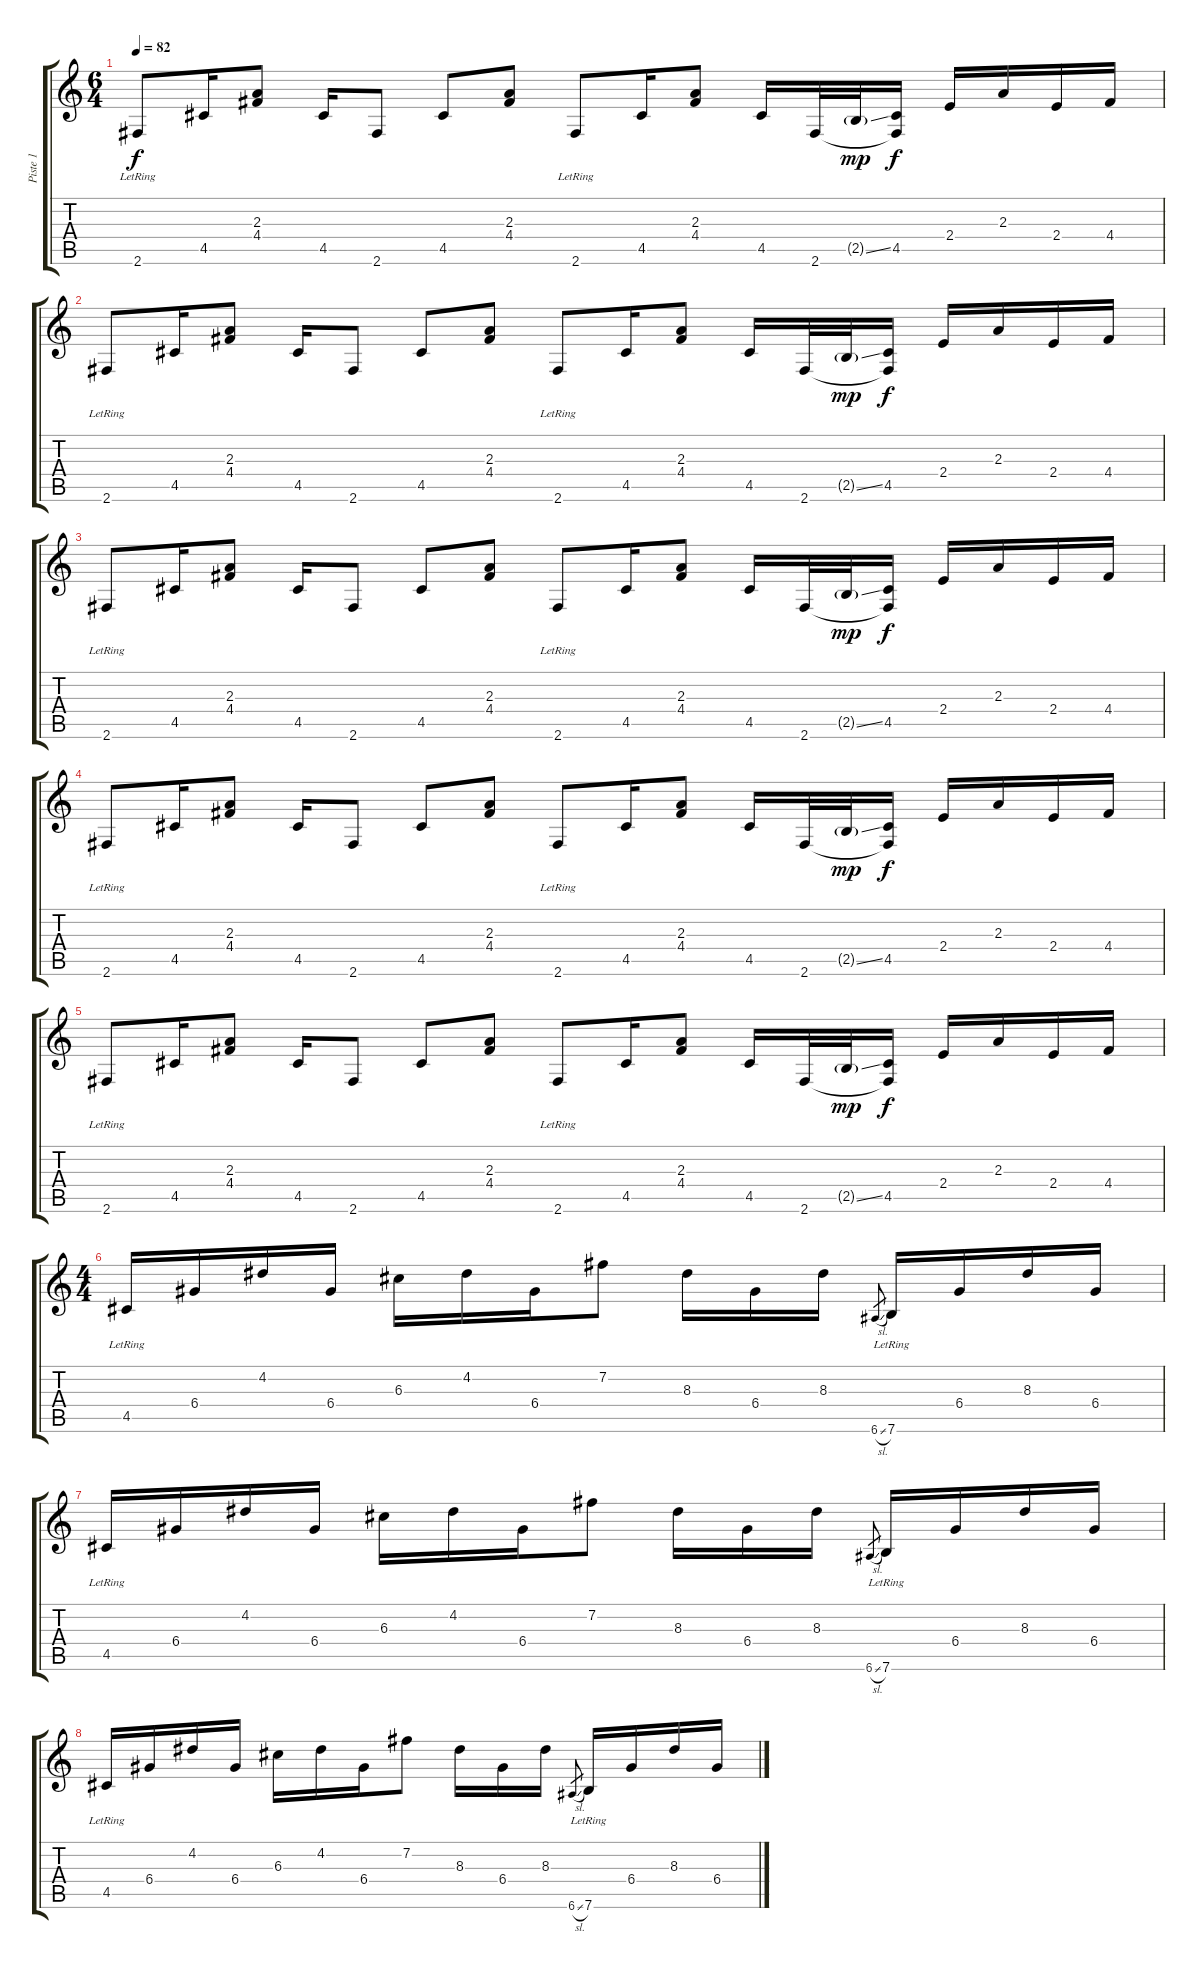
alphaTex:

\track ("Piste 1" "Piste 1") {instrument acousticguitarsteel}
\staff {score tabs}
\tuning (E4 B3 G3 D3 A2 E2) {hide}
\ts (6 4)
\tempo 82
\clef g2
\ks c
2.6{lr}.8{dy f} 4.5.16 (2.3 4.4).8 4.5.16 2.6.8 4.5.8 (2.3 4.4).8 2.6{lr}.8 4.5.16 (2.3 4.4).8 4.5.16 2.6.32 2.5{ss g}.32{dy mp} (4.5 2.6{t}).16{dy f} 2.4.16 2.3.16 2.4.16 4.4.16 |
2.6{lr}.8 4.5.16 (2.3 4.4).8 4.5.16 2.6.8 4.5.8 (2.3 4.4).8 2.6{lr}.8 4.5.16 (2.3 4.4).8 4.5.16 2.6.32 2.5{ss g}.32{dy mp} (4.5 2.6{t}).16{dy f} 2.4.16 2.3.16 2.4.16 4.4.16 |
2.6{lr}.8 4.5.16 (2.3 4.4).8 4.5.16 2.6.8 4.5.8 (2.3 4.4).8 2.6{lr}.8 4.5.16 (2.3 4.4).8 4.5.16 2.6.32 2.5{ss g}.32{dy mp} (4.5 2.6{t}).16{dy f} 2.4.16 2.3.16 2.4.16 4.4.16 |
2.6{lr}.8 4.5.16 (2.3 4.4).8 4.5.16 2.6.8 4.5.8 (2.3 4.4).8 2.6{lr}.8 4.5.16 (2.3 4.4).8 4.5.16 2.6.32 2.5{ss g}.32{dy mp} (4.5 2.6{t}).16{dy f} 2.4.16 2.3.16 2.4.16 4.4.16 |
2.6{lr}.8 4.5.16 (2.3 4.4).8 4.5.16 2.6.8 4.5.8 (2.3 4.4).8 2.6{lr}.8 4.5.16 (2.3 4.4).8 4.5.16 2.6.32 2.5{ss g}.32{dy mp} (4.5 2.6{t}).16{dy f} 2.4.16 2.3.16 2.4.16 4.4.16 |
\ts (4 4)
4.5{lr}.16 6.4.16 4.2.16 6.4.16 6.3.16 4.2.16 6.4.16 7.2.8 8.3.16 6.4.16 8.3.16 6.6{sl}.8{gr} 7.6{lr}.16 6.4.16 8.3.16 6.4.16 |
4.5{lr}.16 6.4.16 4.2.16 6.4.16 6.3.16 4.2.16 6.4.16 7.2.8 8.3.16 6.4.16 8.3.16 6.6{sl}.8{gr} 7.6{lr}.16 6.4.16 8.3.16 6.4.16 |
4.5{lr}.16 6.4.16 4.2.16 6.4.16 6.3.16 4.2.16 6.4.16 7.2.8 8.3.16 6.4.16 8.3.16 6.6{sl}.8{gr} 7.6{lr}.16 6.4.16 8.3.16 6.4.16
